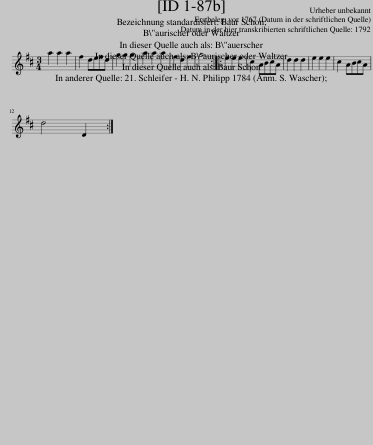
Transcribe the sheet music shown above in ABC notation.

X:1
L:1/8
M:3/4
I:linebreak $
K:D
V:1 treble
V:1
 a2 a2 a2 | f2 defd | g2 g2 g2 | a2 a2 a2 | f2 d2 f2 | %5
 g6 :: e2 e2 e2 | c2 ABcA | d2 d2 d2 | e2 e2 e2 | %10
 c2 ABcA |$ d4 D2 :| %12
